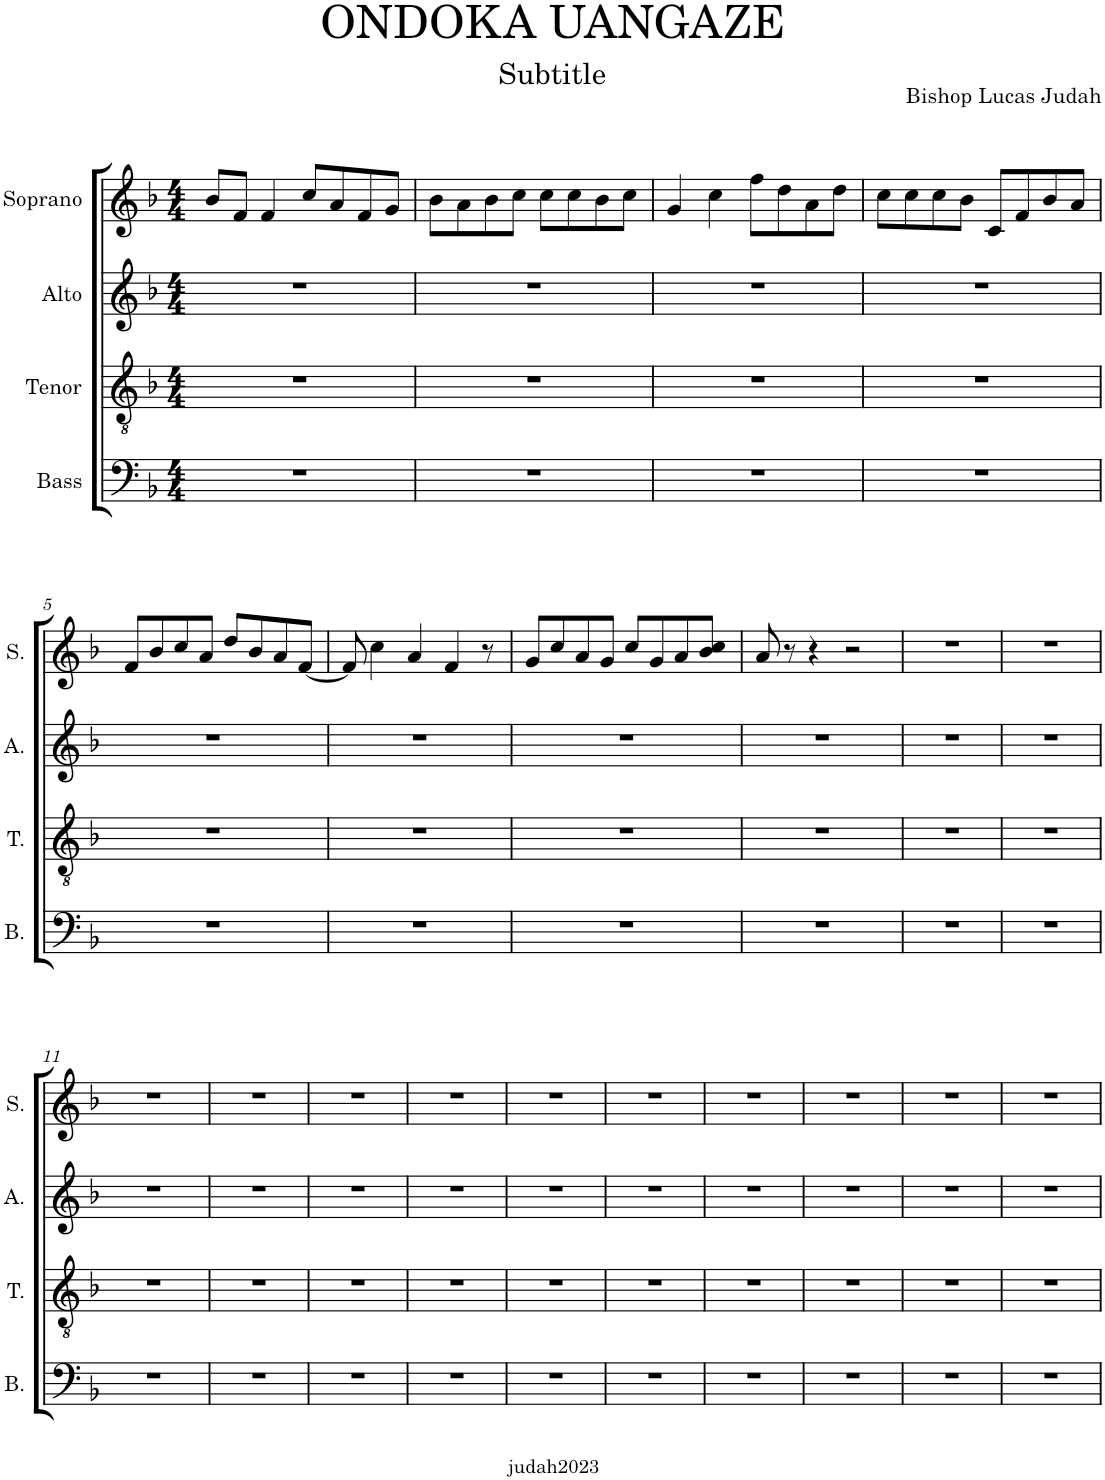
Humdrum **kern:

**kern	**kern	**kern	**kern
*part4	*part3	*part2	*part1
*staff4	*staff3	*staff2	*staff1
*I"Bass	*I"Tenor	*I"Alto	*I"Soprano
*I'B.	*I'T.	*I'A.	*I'S.
*clefF4	*clefGv2	*clefG2	*clefG2
*k[b-]	*k[b-]	*k[b-]	*k[b-]
*M4/4	*M4/4	*M4/4	*M4/4
=1	=1	=1	=1
1r	1r	1r	8b-/L
.	.	.	8f/J
.	.	.	4f/
.	.	.	8cc/L
.	.	.	8a/
.	.	.	8f/
.	.	.	8g/J
=2	=2	=2	=2
1r	1r	1r	8b-\L
.	.	.	8a\
.	.	.	8b-\
.	.	.	8cc\J
.	.	.	8cc\L
.	.	.	8cc\
.	.	.	8b-\
.	.	.	8cc\J
=3	=3	=3	=3
1r	1r	1r	4g/
.	.	.	4cc\
.	.	.	8ff\L
.	.	.	8dd\
.	.	.	8a\
.	.	.	8dd\J
=4	=4	=4	=4
1r	1r	1r	8cc\L
.	.	.	8cc\
.	.	.	8cc\
.	.	.	8b-\J
.	.	.	8c/L
.	.	.	8f/
.	.	.	8b-/
.	.	.	8a/J
!!LO:LB:g=z
=5	=5	=5	=5
1r	1r	1r	8f/L
.	.	.	8b-/
.	.	.	8cc/
.	.	.	8a/J
.	.	.	8dd/L
.	.	.	8b-/
.	.	.	8a/
.	.	.	[8f/J
=6	=6	=6	=6
1r	1r	1r	8f/]
.	.	.	4cc\
.	.	.	4a/
.	.	.	4f/
.	.	.	8r
=7	=7	=7	=7
1r	1r	1r	8g/L
.	.	.	8cc/
.	.	.	8a/
.	.	.	8g/J
.	.	.	8cc/L
.	.	.	8g/
.	.	.	8a/
.	.	.	8b-/ 8cc/J
=8	=8	=8	=8
1r	1r	1r	8a/
.	.	.	8r
.	.	.	4r
.	.	.	2r
=9	=9	=9	=9
1r	1r	1r	1r
=10	=10	=10	=10
1r	1r	1r	1r
!!LO:LB:g=z
=11	=11	=11	=11
1r	1r	1r	1r
=12	=12	=12	=12
1r	1r	1r	1r
=13	=13	=13	=13
1r	1r	1r	1r
=14	=14	=14	=14
1r	1r	1r	1r
=15	=15	=15	=15
1r	1r	1r	1r
=16	=16	=16	=16
1r	1r	1r	1r
=17	=17	=17	=17
1r	1r	1r	1r
=18	=18	=18	=18
1r	1r	1r	1r
=19	=19	=19	=19
1r	1r	1r	1r
=20	=20	=20	=20
1r	1r	1r	1r
=	=	=	=
*-	*-	*-	*-
